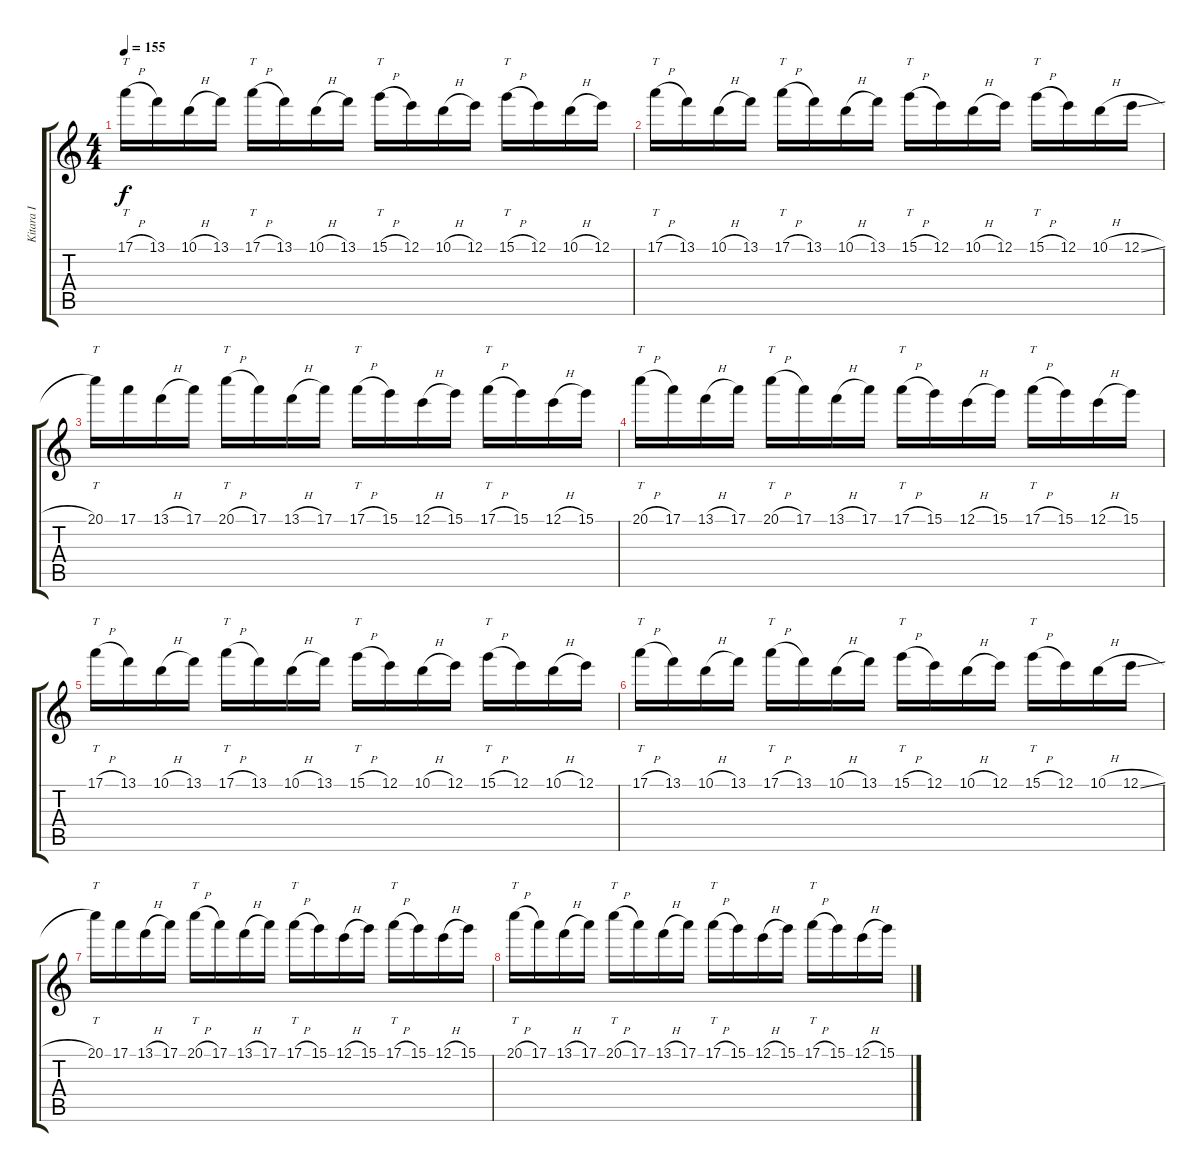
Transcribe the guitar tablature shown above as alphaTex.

\track ("Kitara I" "Kitara I") {instrument overdrivenguitar}
\staff {score tabs}
\tuning (E4 B3 G3 D3 A2 E2) {hide}
\ts (4 4)
\tempo 155
\clef g2
\ks c
17.1{h}.16{tt dy f} 13.1.16 10.1{h}.16 13.1.16 17.1{h}.16{tt} 13.1.16 10.1{h}.16 13.1.16 15.1{h}.16{tt} 12.1.16 10.1{h}.16 12.1.16 15.1{h}.16{tt} 12.1.16 10.1{h}.16 12.1.16 |
17.1{h}.16{tt} 13.1.16 10.1{h}.16 13.1.16 17.1{h}.16{tt} 13.1.16 10.1{h}.16 13.1.16 15.1{h}.16{tt} 12.1.16 10.1{h}.16 12.1.16 15.1{h}.16{tt} 12.1.16 10.1{h}.16 12.1{sl}.16 |
20.1.16{tt} 17.1.16 13.1{h}.16 17.1.16 20.1{h}.16{tt} 17.1.16 13.1{h}.16 17.1.16 17.1{h}.16{tt} 15.1.16 12.1{h}.16 15.1.16 17.1{h}.16{tt} 15.1.16 12.1{h}.16 15.1.16 |
20.1{h}.16{tt} 17.1.16 13.1{h}.16 17.1.16 20.1{h}.16{tt} 17.1.16 13.1{h}.16 17.1.16 17.1{h}.16{tt} 15.1.16 12.1{h}.16 15.1.16 17.1{h}.16{tt} 15.1.16 12.1{h}.16 15.1.16 |
17.1{h}.16{tt} 13.1.16 10.1{h}.16 13.1.16 17.1{h}.16{tt} 13.1.16 10.1{h}.16 13.1.16 15.1{h}.16{tt} 12.1.16 10.1{h}.16 12.1.16 15.1{h}.16{tt} 12.1.16 10.1{h}.16 12.1.16 |
17.1{h}.16{tt} 13.1.16 10.1{h}.16 13.1.16 17.1{h}.16{tt} 13.1.16 10.1{h}.16 13.1.16 15.1{h}.16{tt} 12.1.16 10.1{h}.16 12.1.16 15.1{h}.16{tt} 12.1.16 10.1{h}.16 12.1{sl}.16 |
20.1.16{tt} 17.1.16 13.1{h}.16 17.1.16 20.1{h}.16{tt} 17.1.16 13.1{h}.16 17.1.16 17.1{h}.16{tt} 15.1.16 12.1{h}.16 15.1.16 17.1{h}.16{tt} 15.1.16 12.1{h}.16 15.1.16 |
20.1{h}.16{tt} 17.1.16 13.1{h}.16 17.1.16 20.1{h}.16{tt} 17.1.16 13.1{h}.16 17.1.16 17.1{h}.16{tt} 15.1.16 12.1{h}.16 15.1.16 17.1{h}.16{tt} 15.1.16 12.1{h}.16 15.1.16
